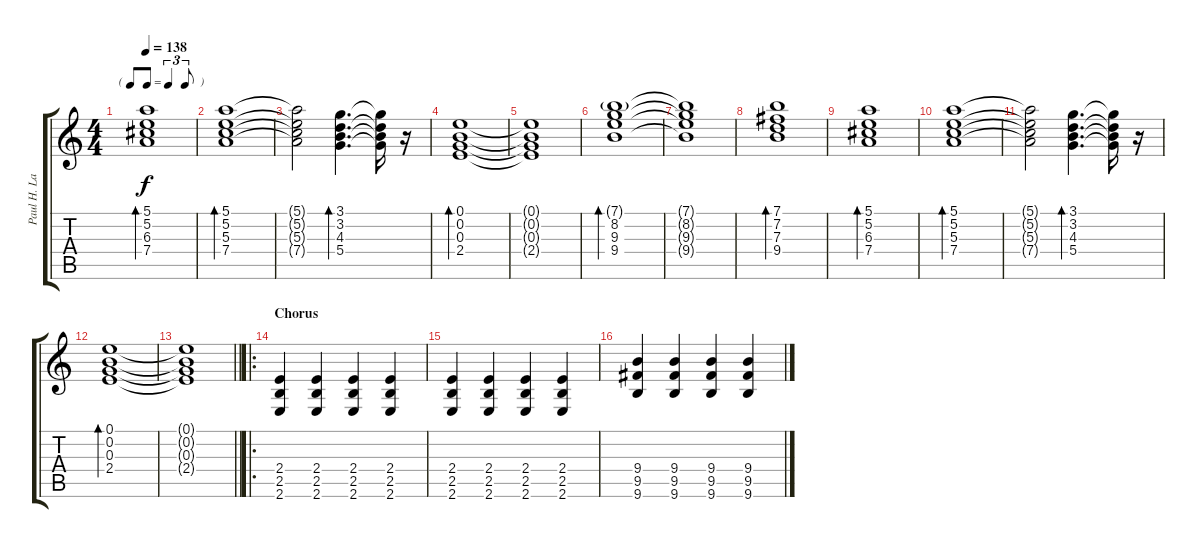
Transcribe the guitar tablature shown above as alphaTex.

\track ("Paul H. Landers" "Paul H. La") {instrument distortionguitar}
\staff {score tabs}
\tuning (E4 B3 G3 D3 A2 D2) {hide}
\ts (4 4)
\tf triplet8th
\tempo 138
\clef g2
\ks c
(5.1 5.2 6.3 7.4).1{bd 480 dy f} |
(5.1 5.2 5.3 7.4).1{bd 480} |
(5.1{t} 5.2{t} 5.3{t} 7.4{t}).2 (3.1 3.2 4.3 5.4).4{d bd 240} (3.1{t} 3.2{t} 4.3{t} 5.4{t}).16 r.16 |
(0.1 0.2 0.3 2.4).1{bd 480} |
(0.1{t} 0.2{t} 0.3{t} 2.4{t}).1 |
(7.1{g} 8.2 9.3 9.4).1{bd 480} |
(7.1{t} 8.2{t} 9.3{t} 9.4{t}).1 |
(7.1 7.2 7.3 9.4).1{bd 480} |
(5.1 5.2 6.3 7.4).1{bd 480} |
(5.1 5.2 5.3 7.4).1{bd 480} |
(5.1{t} 5.2{t} 5.3{t} 7.4{t}).2 (3.1 3.2 4.3 5.4).4{d bd 240} (3.1{t} 3.2{t} 4.3{t} 5.4{t}).16 r.16 |
(0.1 0.2 0.3 2.4).1{bd 480} |
\barLineRight lightlight
(0.1{t} 0.2{t} 0.3{t} 2.4{t}).1 |
\ro
\section ("" "Chorus")
(2.4 2.5 2.6).4{instrument distortionguitar} (2.4 2.5 2.6).4 (2.4 2.5 2.6).4 (2.4 2.5 2.6).4 |
(2.4 2.5 2.6).4 (2.4 2.5 2.6).4 (2.4 2.5 2.6).4 (2.4 2.5 2.6).4 |
(9.4 9.5 9.6).4 (9.4 9.5 9.6).4 (9.4 9.5 9.6).4 (9.4 9.5 9.6).4
